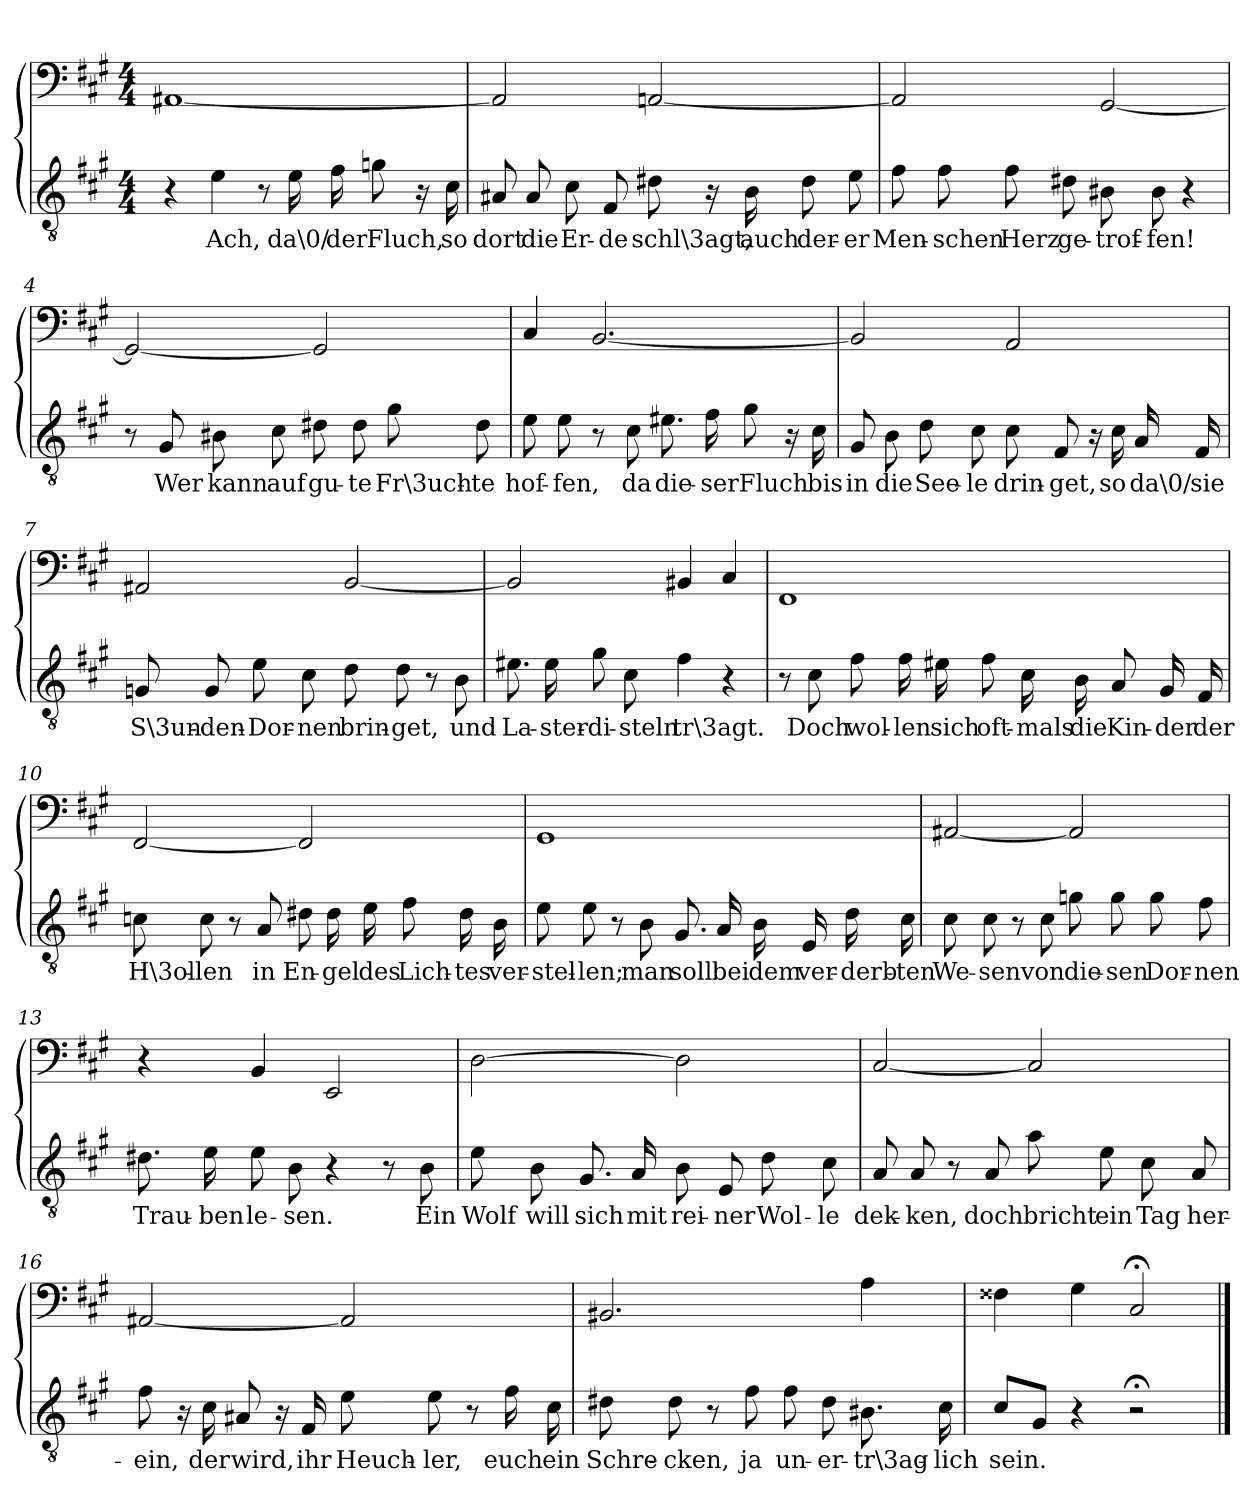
**kern	**text	**kern
*part1	*part1	*part1
*staff2	*staff2	*staff1
*clefGv2	*	*clefF4
*k[f#c#g#]	*	*k[f#c#g#]
*f#:	*	*f#:
*M4/4	*	*M4/4
=1	=1	=1
4r	.	[1AA#X/
4e\	Ach,	.
8r	.	.
16e\	da\0/	.
16f#\	der	.
8gn\	Fluch,	.
16r	.	.
16c#\	so	.
=2	=2	=2
8A#X/	dort	2AA#/]
8A#/	die	.
8c#\	Er-	.
8F#/	-de	.
8d#X\	schl\3agt,	[2AAn/
16r	.	.
16B\	auch	.
8d#\	der-	.
8e\	-er	.
=3	=3	=3
8f#\	Men-	2AA/]
8f#\	-schen	.
8f#\	Herz	.
8d#X\	ge-	.
8B#X\	-trof-	[2GG#/
8B#\	-fen!	.
4r	.	.
=4	=4	=4
8r	.	2GG#/_
8G#/	Wer	.
8B#X\	kann	.
8c#\	auf	.
8d#X\	gu-	2GG#/]
8d#\	-te	.
8g#\	Fr\3uch-	.
8d#\	-te	.
=5	=5	=5
8e\	hof-	4C#/
8e\	-fen,	.
8r	.	[2.BB/
8c#\	da	.
8.e#X\	die-	.
16f#\	-ser	.
8g#\	Fluch	.
16r	.	.
16c#\	bis	.
=6	=6	=6
8G#/	in	2BB/]
8B\	die	.
8d\	See-	.
8c#\	-le	.
8c#\	drin-	2AA/
8F#/	-get,	.
16r	.	.
16c#\	so	.
16A/	da\0/	.
16F#/	sie	.
=7	=7	=7
8Gn/	S\3un-	2AA#X/
8G/	-den-	.
8e\	-Dor-	.
8c#\	-nen	.
8d\	brin-	[2BB/
8d\	-get,	.
8r	.	.
8B\	und	.
=8	=8	=8
8.e#X\	La-	2BB/]
16e#\	-ster-	.
8g#\	-di-	.
8c#\	-steln	.
4f#\	tr\3agt.	4BB#X/
4r	.	4C#/
=9	=9	=9
8r	.	1FF#/
8c#\	Doch	.
8f#\	wol-	.
16f#\	-len	.
16e#X\	sich	.
8f#\	oft-	.
16c#\	-mals	.
16B\	die	.
8A/	Kin-	.
16G#/	-der	.
16F#/	der	.
=10	=10	=10
8cn\	H\3ol-	[2FF#/
8c\	-len	.
8r	.	.
8A/	in	.
8d#X\	En-	2FF#/]
16d#\	-gel	.
16e\	des	.
8f#\	Lich-	.
16d#\	-tes	.
16B\	ver-	.
=11	=11	=11
8e\	-stel-	1GG#/
8e\	-len;	.
8r	.	.
8B\	man	.
8.G#/	soll	.
16A/	bei	.
16B\	dem	.
16E/	ver-	.
16d\	-derb-	.
16c#\	-ten	.
=12	=12	=12
8c#\	We-	[2AA#X/
8c#\	-sen	.
8r	.	.
8c#\	von	.
8gn\	die-	2AA#/]
8g\	-sen	.
8g\	Dor-	.
8f#\	-nen	.
=13	=13	=13
8.d#X\	Trau-	4r
16e\	-ben	.
8e\	le-	4BB/
8B\	-sen.	.
4r	.	2EE/
8r	.	.
8B\	Ein	.
=14	=14	=14
8e\	Wolf	[2D\
8B\	will	.
8.G#/	sich	.
16A/	mit	.
8B\	rei-	2D\]
8E/	-ner	.
8d\	Wol-	.
8c#\	-le	.
=15	=15	=15
8A/	dek-	[2C#/
8A/	-ken,	.
8r	.	.
8A/	doch	.
8a\	bricht	2C#/]
8e\	ein	.
8c#\	Tag	.
8A/	her-	.
=16	=16	=16
8f#\	-ein,	[2AA#X/
16r	.	.
16c#\	der	.
8A#X/	wird,	.
16r	.	.
16F#/	ihr	.
8e\	Heuch-	2AA#/]
8e\	-ler,	.
8r	.	.
16f#\	euch	.
16c#\	ein	.
=17	=17	=17
8d#X\	Schre-	2.BB#X/
8d#\	-cken,	.
8r	.	.
8f#\	ja	.
8f#\	un-	.
8d#\	-er-	.
8.B#X\	-tr\3ag-	4A\
16c#\	-lich	.
=18	=18	=18
8c#/L	sein.	4F##X\
8G#/J	.	.
4r	.	4G#\
2r;<	.	2C#;</
==	==	==
*-	*-	*-
